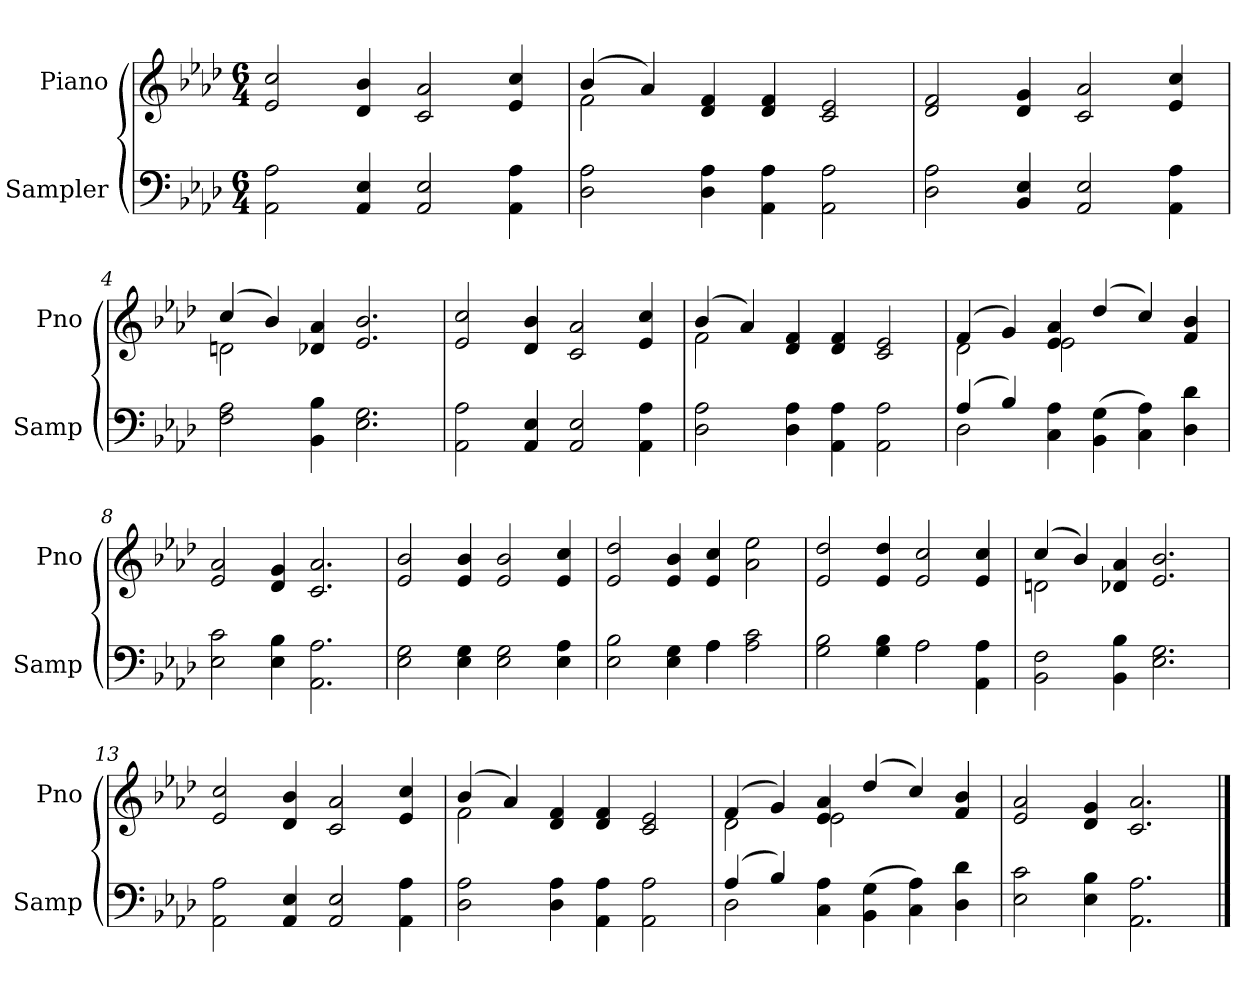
**kern	**kern
*part2	*part1
*staff2	*staff1
*I"Sampler	*I"Piano
*I'Samp	*I'Pno
*clefF4	*clefG2
*k[b-e-a-d-]	*k[b-e-a-d-]
*A-:	*A-:
*M6/4	*M6/4
=1	=1
2AA- 2A-	2e- 2cc
4AA- 4E-	4d- 4b-
2AA- 2E-	2c 2a-
4AA- 4A-	4e- 4cc
=2	=2
*	*^
2D- 2A-	(4b-/	2f
.	4a-/)	.
4D- 4A-	4d- 4f	1ryy
4AA- 4A-	4d- 4f	.
2AA- 2A-	2c 2e-	.
*	*v	*v
=3	=3
2D- 2A-	2d- 2f
4BB- 4E-	4d- 4g
2AA- 2E-	2c 2a-
4AA- 4A-	4e- 4cc
=4	=4
*	*^
2F 2A-	(4cc/	2dn
.	4b-/)	.
4BB- 4B-	4d- 4a-	1ryy
2.E- 2.G	2.e- 2.b-	.
*	*v	*v
=5	=5
2AA- 2A-	2e- 2cc
4AA- 4E-	4d- 4b-
2AA- 2E-	2c 2a-
4AA- 4A-	4e- 4cc
=6	=6
*	*^
2D- 2A-	(4b-/	2f
.	4a-/)	.
4D- 4A-	4d- 4f	1ryy
4AA- 4A-	4d- 4f	.
2AA- 2A-	2c 2e-	.
=7	=7	=7
*^	*	*
(4A-/	2D-	(4f/	2d-
4B-/)	.	4g/)	.
4C 4A-	1ryy	4e- 4a-	2e-
(4BB- 4G	.	(4dd-/	.
4C 4A-)	.	4cc/)	2ryy
4D- 4d-	.	4f 4b-	.
*v	*v	*	*
*	*v	*v
=8	=8
2E- 2c	2e- 2a-
4E- 4B-	4d- 4g
2.AA- 2.A-	2.c 2.a-
=9	=9
2E- 2G	2e- 2b-
4E- 4G	4e- 4b-
2E- 2G	2e- 2b-
4E- 4A-	4e- 4cc
=10	=10
*^	*
2E- 2B-	2.ryy	2e- 2dd-
4E- 4G	.	4e- 4b-
4A-\	4A-	4e- 4cc
2A- 2c	2ryy	2a- 2ee-
=11	=11	=11
2G 2B-	2.ryy	2e- 2dd-
4G 4B-	.	4e- 4dd-
2A-\	2A-	2e- 2cc
4AA- 4A-	4ryy	4e- 4cc
*v	*v	*
=12	=12
*	*^
2BB- 2F	(4cc/	2dn
.	4b-/)	.
4BB- 4B-	4d- 4a-	1ryy
2.E- 2.G	2.e- 2.b-	.
*	*v	*v
=13	=13
2AA- 2A-	2e- 2cc
4AA- 4E-	4d- 4b-
2AA- 2E-	2c 2a-
4AA- 4A-	4e- 4cc
=14	=14
*	*^
2D- 2A-	(4b-/	2f
.	4a-/)	.
4D- 4A-	4d- 4f	1ryy
4AA- 4A-	4d- 4f	.
2AA- 2A-	2c 2e-	.
=15	=15	=15
*^	*	*
(4A-/	2D-	(4f/	2d-
4B-/)	.	4g/)	.
4C 4A-	1ryy	4e- 4a-	2e-
(4BB- 4G	.	(4dd-/	.
4C 4A-)	.	4cc/)	2ryy
4D- 4d-	.	4f 4b-	.
*v	*v	*	*
*	*v	*v
=16	=16
2E- 2c	2e- 2a-
4E- 4B-	4d- 4g
2.AA- 2.A-	2.c 2.a-
==	==
*-	*-
